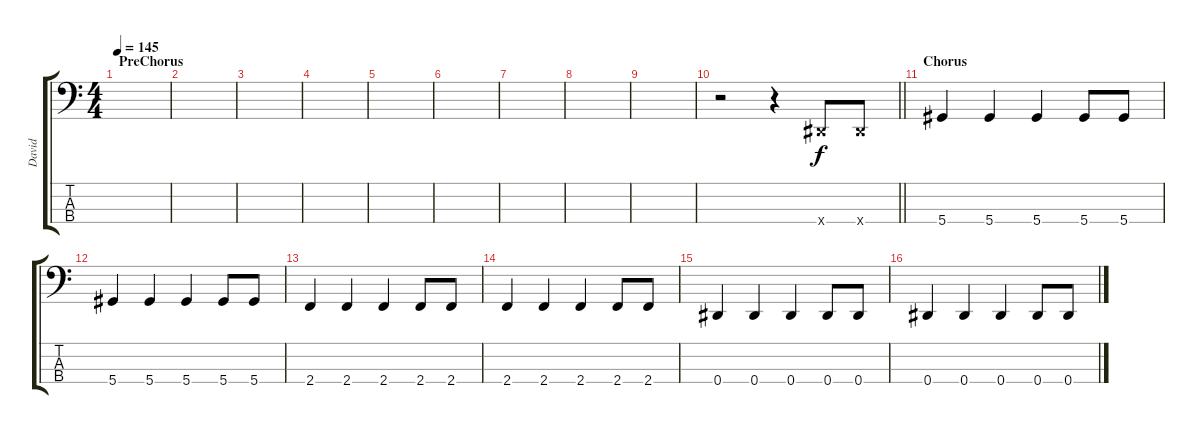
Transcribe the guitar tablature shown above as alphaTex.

\track ("David" "David") {instrument electricbassfinger}
\staff {score tabs}
\tuning (Gb2 Db2 Ab1 Eb1) {hide}
\ts (4 4)
\section ("" "PreChorus")
\tempo 145
\clef f4
\ks c
|
|
|
|
|
|
|
|
|
\barLineRight lightlight
r.2 r.4 0.4{x}.8 0.4{x}.8 |
\section ("" "Chorus")
5.4.4 5.4.4 5.4.4 5.4.8 5.4.8 |
5.4.4 5.4.4 5.4.4 5.4.8 5.4.8 |
2.4.4 2.4.4 2.4.4 2.4.8 2.4.8 |
2.4.4 2.4.4 2.4.4 2.4.8 2.4.8 |
0.4.4 0.4.4 0.4.4 0.4.8 0.4.8 |
0.4.4 0.4.4 0.4.4 0.4.8 0.4.8
